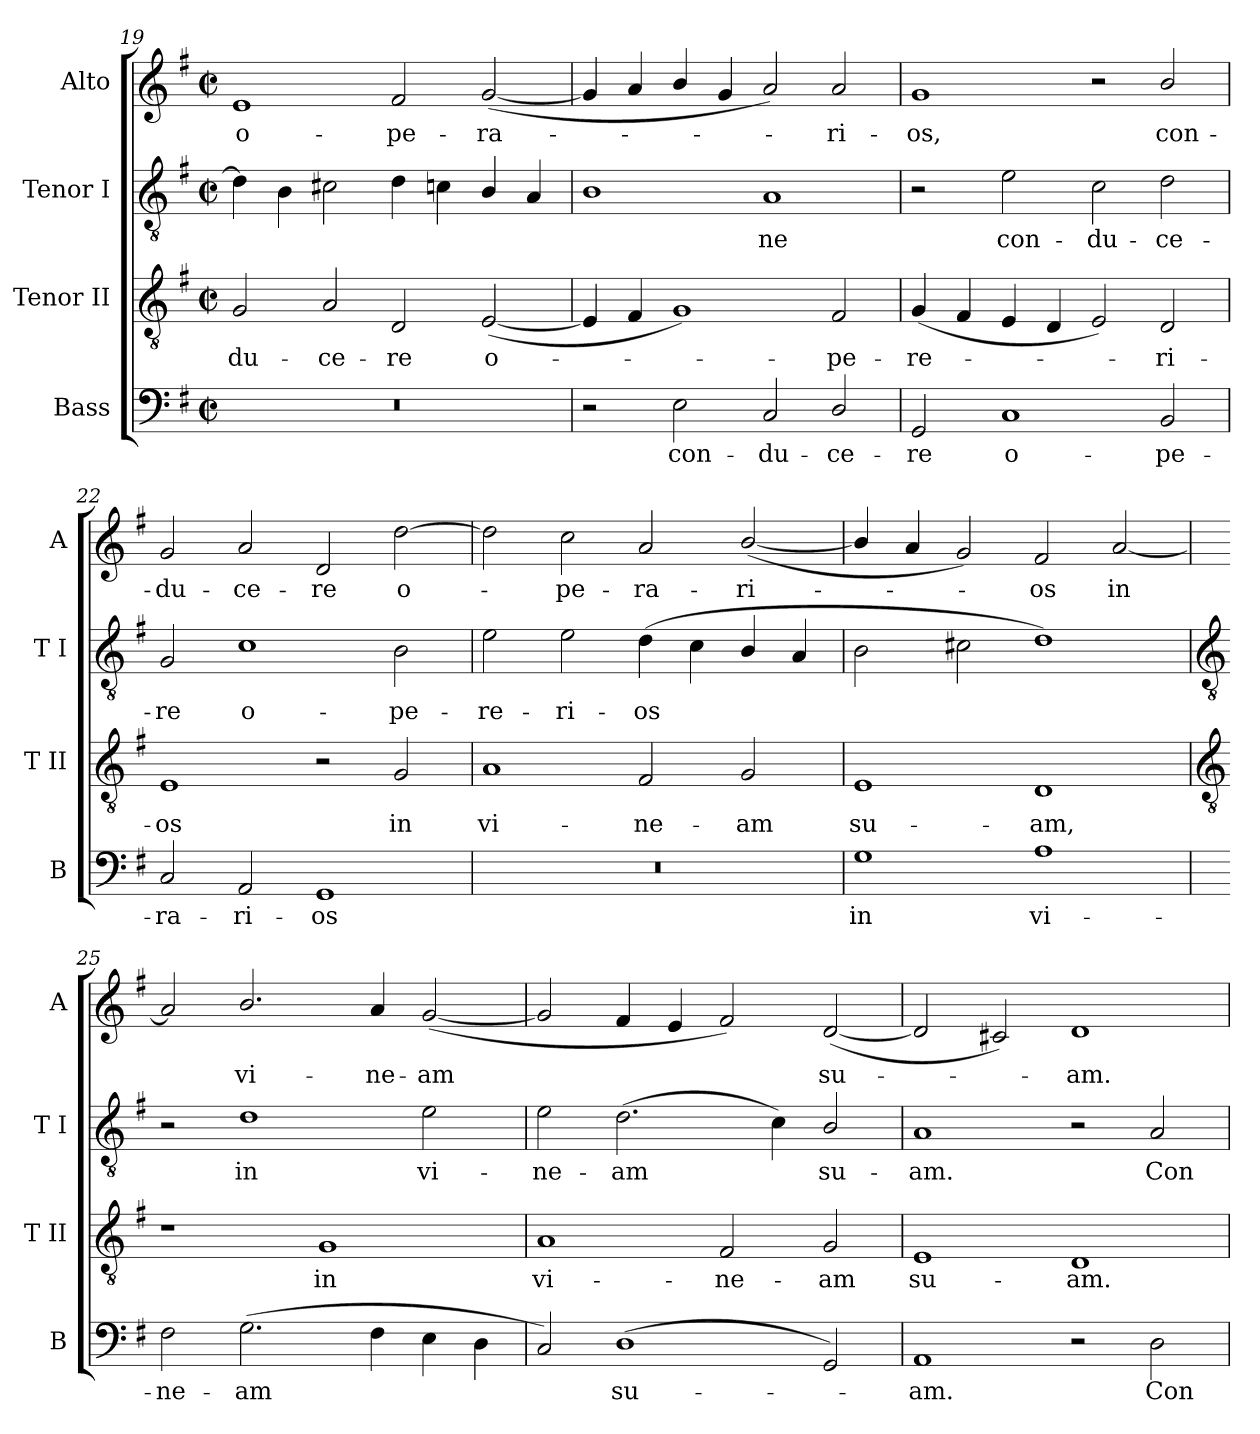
**kern	**text	**kern	**text	**kern	**text	**kern	**text
*part4	*part4	*part3	*part3	*part2	*part2	*part1	*part1
*staff4	*staff4	*staff3	*staff3	*staff2	*staff2	*staff1	*staff1
*I"Bass	*	*I"Tenor II	*	*I"Tenor I	*	*I"Alto	*
*I'B	*	*I'T II	*	*I'T I	*	*I'A	*
!!LO:LB:g=z
*clefF4	*	*clefGv2	*	*clefGv2	*	*clefG2	*
*k[f#]	*	*k[f#]	*	*k[f#]	*	*k[f#]	*
*G:	*	*G:	*	*G:	*	*G:	*
*M4/2	*	*M4/2	*	*M4/2	*	*M4/2	*
*met(c|)	*	*met(c|)	*	*met(c|)	*	*met(c|)	*
=19	=19	=19	=19	=19	=19	=19	=19
!	!	!	!LO:LY:b	!	!	!	!LO:LY:b
0r	.	2G	-du-	4d]	.	1e	o-
.	.	.	.	4B	.	.	.
!	!	!	!LO:LY:b	!	!	!	!
.	.	2A	-ce-	2c#X	.	.	.
!	!	!	!LO:LY:b	!	!	!	!LO:LY:b
.	.	2D	-re	4d	.	2f#	-pe-
.	.	.	.	4cn	.	.	.
!	!	!	!LO:LY:b	!	!	!	!LO:LY:b
.	.	(<[2E	o-	4B/	.	(<[2g	-ra-
.	.	.	.	4A	.	.	.
=20	=20	=20	=20	=20	=20	=20	=20
2r	.	4E]	.	1B	.	4g]	.
.	.	4F#	.	.	.	4a	.
!	!LO:LY:b	!	!	!	!	!	!
2E	con-	1G)	.	.	.	4b/	.
.	.	.	.	.	.	4g	.
!	!LO:LY:b	!	!	!	!LO:LY:b	!	!
2C	-du-	.	.	1A	ne	2a)	.
!	!LO:LY:b	!	!LO:LY:b	!	!	!	!LO:LY:b
2D/	-ce-	2F#	pe-	.	.	2a	ri-
=21	=21	=21	=21	=21	=21	=21	=21
!	!LO:LY:b	!	!LO:LY:b	!	!	!	!LO:LY:b
2GG	-re	(<4G	-re-	2r	.	1g	-os,
.	.	4F#	.	.	.	.	.
!	!LO:LY:b	!	!	!	!LO:LY:b	!	!
1C	o-	4E	.	2e	con-	.	.
.	.	4D	.	.	.	.	.
!	!	!	!	!	!LO:LY:b	!	!
.	.	2E)	.	2c	-du-	2r	.
!	!LO:LY:b	!	!LO:LY:b	!	!LO:LY:b	!	!LO:LY:b
2BB	-pe-	2D	ri-	2d	-ce-	2b/	con-
=22	=22	=22	=22	=22	=22	=22	=22
!	!LO:LY:b	!	!LO:LY:b	!	!LO:LY:b	!	!LO:LY:b
2C	-ra-	1E	-os	2G	-re	2g	-du-
!	!LO:LY:b	!	!	!	!LO:LY:b	!	!LO:LY:b
2AA	-ri-	.	.	1c	o-	2a	-ce-
!	!LO:LY:b	!	!	!	!	!	!LO:LY:b
1GG	-os	2r	.	.	.	2d	-re
!	!	!	!LO:LY:b	!	!LO:LY:b	!	!LO:LY:b
.	.	2G	in	2B	-pe-	[2dd	o-
=23	=23	=23	=23	=23	=23	=23	=23
!	!	!	!LO:LY:b	!	!LO:LY:b	!	!
0r	.	1A	vi-	2e	-re-	2dd]	.
!	!	!	!	!	!LO:LY:b	!	!LO:LY:b
.	.	.	.	2e	-ri-	2cc	pe-
!	!	!	!LO:LY:b	!	!LO:LY:b	!	!LO:LY:b
.	.	2F#	-ne-	(>4d	-os	2a	-ra-
.	.	.	.	4c	.	.	.
!	!	!	!LO:LY:b	!	!	!	!LO:LY:b
.	.	2G	-am	4B/	.	(<[2b/	-ri-
.	.	.	.	4A	.	.	.
=24	=24	=24	=24	=24	=24	=24	=24
!	!LO:LY:b	!	!LO:LY:b	!	!	!	!
1G	in	1E	su-	2B	.	4b/]	.
.	.	.	.	.	.	4a	.
.	.	.	.	2c#X	.	2g)	.
!	!LO:LY:b	!	!LO:LY:b	!	!	!	!LO:LY:b
1A	vi-	1D	-am,	1d)	.	2f#	os
!	!	!	!	!	!	!	!LO:LY:b
.	.	.	.	.	.	[2a	in
!!LO:LB:g=z
=25	=25	=25	=25	=25	=25	=25	=25
*	*	*clefGv2	*	*clefGv2	*	*	*
!	!LO:LY:b	!	!	!	!	!	!
2F#	-ne-	1r	.	2r	.	2a]	.
!	!LO:LY:b	!	!	!	!LO:LY:b	!	!LO:LY:b
(>2.G	-am	.	.	1d	in	2.b/	vi-
!	!	!	!LO:LY:b	!	!	!	!
.	.	1G	in	.	.	.	.
!	!	!	!	!	!	!	!LO:LY:b
4F#	.	.	.	.	.	4a	-ne-
!	!	!	!	!	!LO:LY:b	!	!LO:LY:b
4E	.	.	.	2e	vi-	(<[2g	-am
4D	.	.	.	.	.	.	.
=26	=26	=26	=26	=26	=26	=26	=26
!	!	!	!LO:LY:b	!	!LO:LY:b	!	!
2C)	.	1A	vi-	2e	-ne-	2g]	.
!	!LO:LY:b	!	!	!	!LO:LY:b	!	!
(<1D	su-	.	.	(>2.d	-am	4f#	.
.	.	.	.	.	.	4e	.
!	!	!	!LO:LY:b	!	!	!	!
.	.	2F#	-ne-	.	.	2f#)	.
.	.	.	.	4c)	.	.	.
!	!	!	!LO:LY:b	!	!LO:LY:b	!	!LO:LY:b
2GG)	.	2G	-am	2B/	su-	(<[2d	su-
=27	=27	=27	=27	=27	=27	=27	=27
!	!LO:LY:b	!	!LO:LY:b	!	!LO:LY:b	!	!
1AA	am.	1E	su-	1A	-am.	2d]	.
.	.	.	.	.	.	2c#X)	.
!	!	!	!LO:LY:b	!	!	!	!LO:LY:b
2r	.	1D	-am.	2r	.	1d	am.
!	!LO:LY:b	!	!	!	!LO:LY:b	!	!
2D	Con-	.	.	2A	Con-	.	.
=	=	=	=	=	=	=	=
*-	*-	*-	*-	*-	*-	*-	*-
